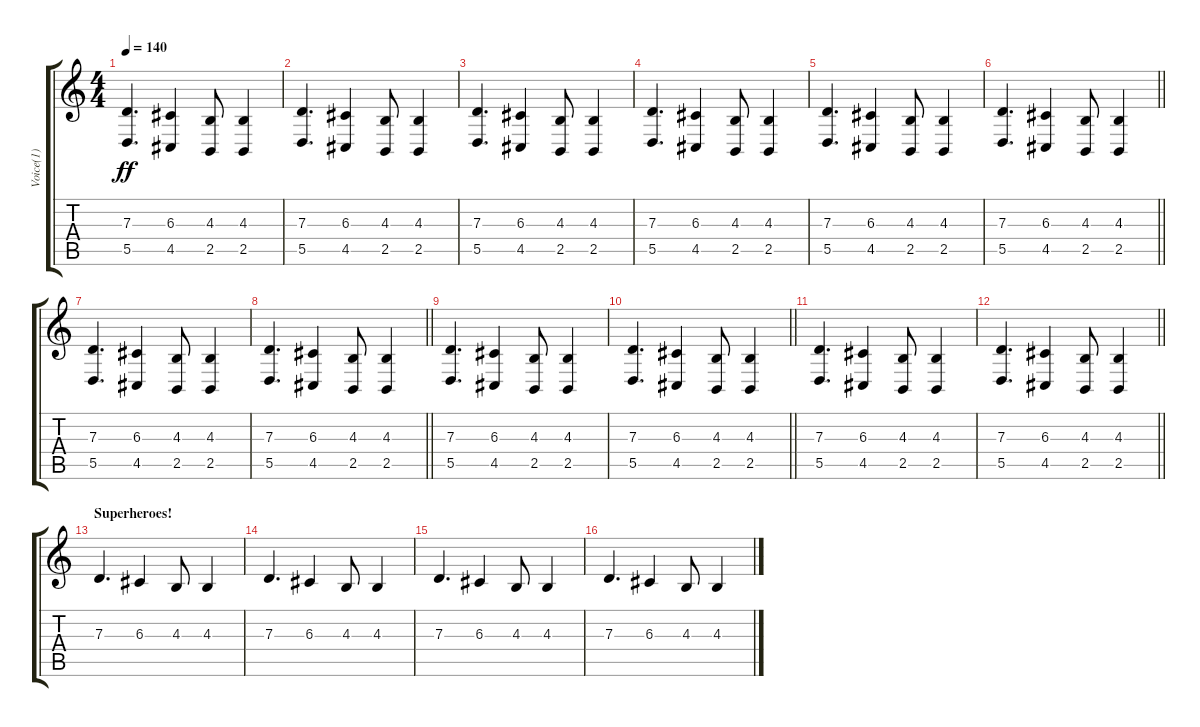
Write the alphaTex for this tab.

\track ("Voice(1)" "Voice(1)") {instrument choiraahs}
\staff {score tabs}
\tuning (E4 B3 G3 D3 A2 E2) {hide}
\ts (4 4)
\tempo 140
\clef g2
\ks c
(7.3 5.5).4{d dy ff} (6.3 4.5).4 (4.3 2.5).8 (4.3 2.5).4 |
(7.3 5.5).4{d} (6.3 4.5).4 (4.3 2.5).8 (4.3 2.5).4 |
(7.3 5.5).4{d} (6.3 4.5).4 (4.3 2.5).8 (4.3 2.5).4 |
(7.3 5.5).4{d} (6.3 4.5).4 (4.3 2.5).8 (4.3 2.5).4 |
(7.3 5.5).4{d} (6.3 4.5).4 (4.3 2.5).8 (4.3 2.5).4 |
\barLineRight lightlight
(7.3 5.5).4{d} (6.3 4.5).4 (4.3 2.5).8 (4.3 2.5).4 |
(7.3 5.5).4{d} (6.3 4.5).4 (4.3 2.5).8 (4.3 2.5).4 |
\barLineRight lightlight
(7.3 5.5).4{d} (6.3 4.5).4 (4.3 2.5).8 (4.3 2.5).4 |
(7.3 5.5).4{d} (6.3 4.5).4 (4.3 2.5).8 (4.3 2.5).4 |
\barLineRight lightlight
(7.3 5.5).4{d} (6.3 4.5).4 (4.3 2.5).8 (4.3 2.5).4 |
(7.3 5.5).4{d} (6.3 4.5).4 (4.3 2.5).8 (4.3 2.5).4 |
\barLineRight lightlight
(7.3 5.5).4{d} (6.3 4.5).4 (4.3 2.5).8 (4.3 2.5).4 |
\section ("" "Superheroes!")
7.3.4{d} 6.3.4 4.3.8 4.3.4 |
7.3.4{d} 6.3.4 4.3.8 4.3.4 |
7.3.4{d} 6.3.4 4.3.8 4.3.4 |
7.3.4{d} 6.3.4 4.3.8 4.3.4
